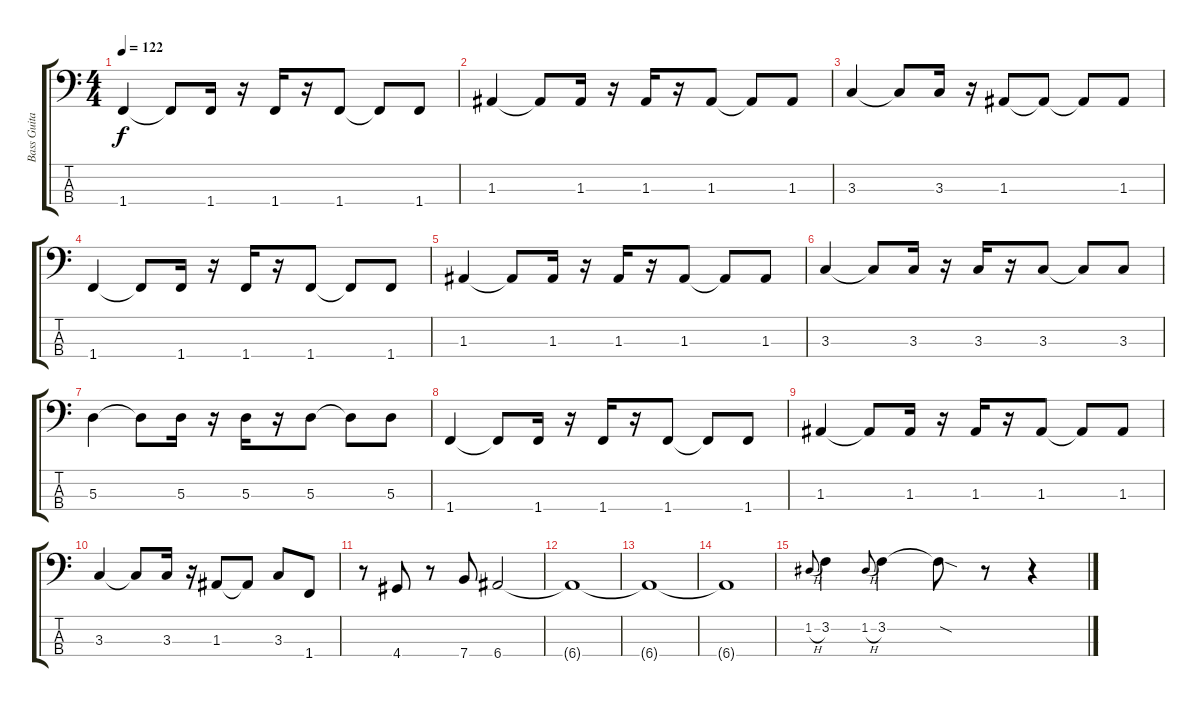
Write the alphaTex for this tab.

\track ("Bass Guitar" "Bass Guita") {instrument electricbassfinger}
\staff {score tabs}
\tuning (G2 D2 A1 E1) {hide}
\ts (4 4)
\tempo 122
\clef f4
\ks c
1.4.4{dy f} 1.4{t}.8 1.4.16 r.16 1.4.16 r.16 1.4.8 1.4{t}.8 1.4.8 |
1.3.4 1.3{t}.8 1.3.16 r.16 1.3.16 r.16 1.3.8 1.3{t}.8 1.3.8 |
3.3.4 3.3{t}.8 3.3.16 r.16 1.3.8 1.3{t}.8 1.3{t}.8 1.3.8 |
1.4.4 1.4{t}.8 1.4.16 r.16 1.4.16 r.16 1.4.8 1.4{t}.8 1.4.8 |
1.3.4 1.3{t}.8 1.3.16 r.16 1.3.16 r.16 1.3.8 1.3{t}.8 1.3.8 |
3.3.4 3.3{t}.8 3.3.16 r.16 3.3.16 r.16 3.3.8 3.3{t}.8 3.3.8 |
5.3.4 5.3{t}.8 5.3.16 r.16 5.3.16 r.16 5.3.8 5.3{t}.8 5.3.8 |
1.4.4 1.4{t}.8 1.4.16 r.16 1.4.16 r.16 1.4.8 1.4{t}.8 1.4.8 |
1.3.4 1.3{t}.8 1.3.16 r.16 1.3.16 r.16 1.3.8 1.3{t}.8 1.3.8 |
3.3.4 3.3{t}.8 3.3.16 r.16 1.3.8 1.3{t}.8 3.3.8 1.4.8 |
r.8 4.4.8 r.8 7.4.8 6.4.2 |
6.4{t}.1 |
6.4{t}.1 |
6.4{t}.1 |
1.2{h}.8{gr onbeat} 3.2.4 1.2{h}.8{gr onbeat} 3.2.4 3.2{sod t}.8 r.8 r.4
